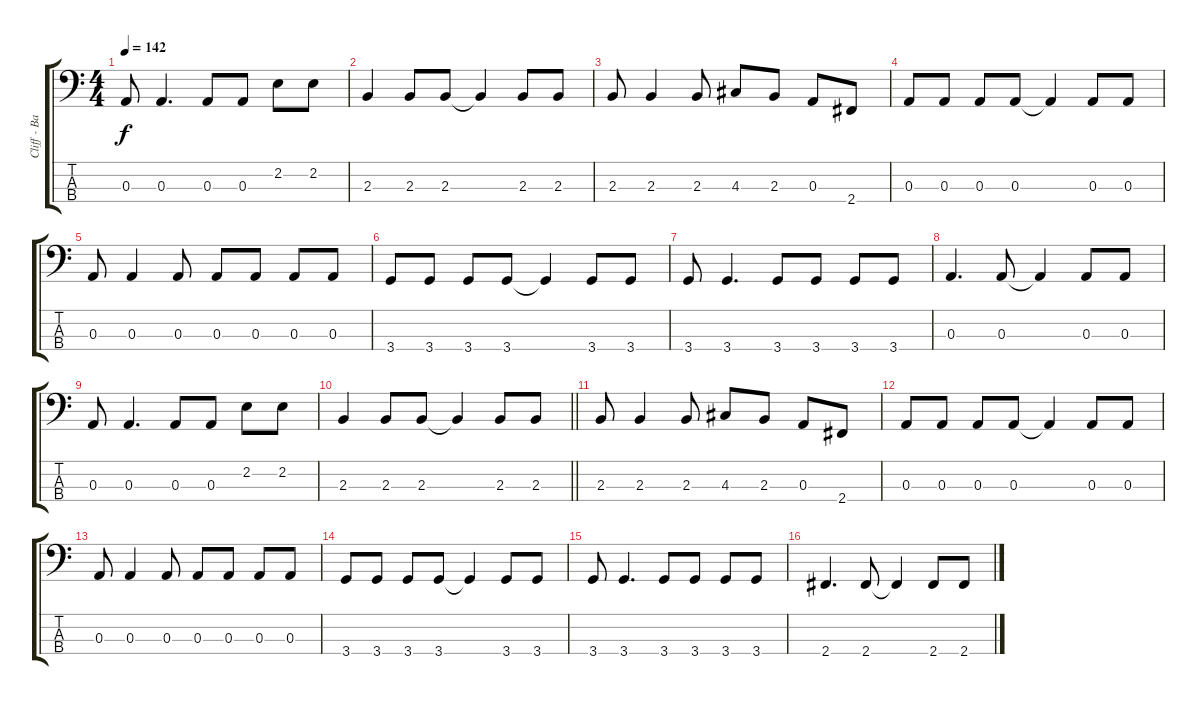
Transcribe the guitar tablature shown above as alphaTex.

\track ("Cliff - Bass" "Cliff - Ba") {instrument electricbassfinger}
\staff {score tabs}
\tuning (G2 D2 A1 E1) {hide}
\ts (4 4)
\tempo 142
\clef f4
\ks c
0.3.8{dy f} 0.3.4{d} 0.3.8 0.3.8 2.2.8 2.2.8 |
2.3.4 2.3.8 2.3.8 2.3{t}.4 2.3.8 2.3.8 |
2.3.8 2.3.4 2.3.8 4.3.8 2.3.8 0.3.8 2.4.8 |
0.3.8 0.3.8 0.3.8 0.3.8 0.3{t}.4 0.3.8 0.3.8 |
0.3.8 0.3.4 0.3.8 0.3.8 0.3.8 0.3.8 0.3.8 |
3.4.8 3.4.8 3.4.8 3.4.8 3.4{t}.4 3.4.8 3.4.8 |
3.4.8 3.4.4{d} 3.4.8 3.4.8 3.4.8 3.4.8 |
0.3.4{d} 0.3.8 0.3{t}.4 0.3.8 0.3.8 |
0.3.8 0.3.4{d} 0.3.8 0.3.8 2.2.8 2.2.8 |
\barLineRight lightlight
2.3.4 2.3.8 2.3.8 2.3{t}.4 2.3.8 2.3.8 |
2.3.8 2.3.4 2.3.8 4.3.8 2.3.8 0.3.8 2.4.8 |
0.3.8 0.3.8 0.3.8 0.3.8 0.3{t}.4 0.3.8 0.3.8 |
0.3.8 0.3.4 0.3.8 0.3.8 0.3.8 0.3.8 0.3.8 |
3.4.8 3.4.8 3.4.8 3.4.8 3.4{t}.4 3.4.8 3.4.8 |
3.4.8 3.4.4{d} 3.4.8 3.4.8 3.4.8 3.4.8 |
2.4.4{d} 2.4.8 2.4{t}.4 2.4.8 2.4.8
